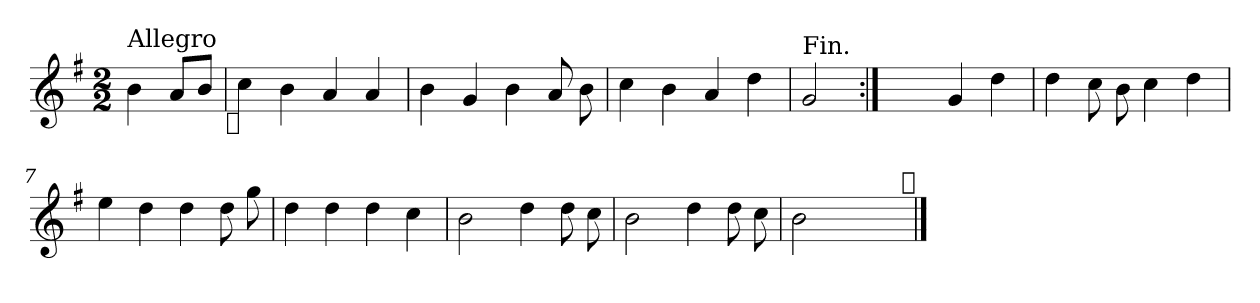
**kern
*part1
*staff1
*clefG2
*k[f#]
*G:
*M2/2
=
!LO:TX:a:t=Allegro
4b\
8a/L
8b/J
!LO:TX:b:t=𝄋
=1
4cc\
4b\
4a/
4a/
=2
4b\
4g/
4b\
8a/
8b\
=3
4cc\
4b\
4a/
4dd\
=4
!LO:TX:a:t=Fin.
2g/
=5:|!
2ryy
4g/
4dd\
=6
4dd\
8cc\
8b\
4cc\
4dd\
=7
4ee\
4dd\
4dd\
8dd\
8gg\
=8
4dd\
4dd\
4dd\
4cc\
=9
2b\
4dd\
8dd\
8cc\
=10
2b\
4dd\
8dd\
8cc\
!!LO:LB:g=z
=11
2b\
2ryy
!LO:TX:a:t=𝄋
==
*-
